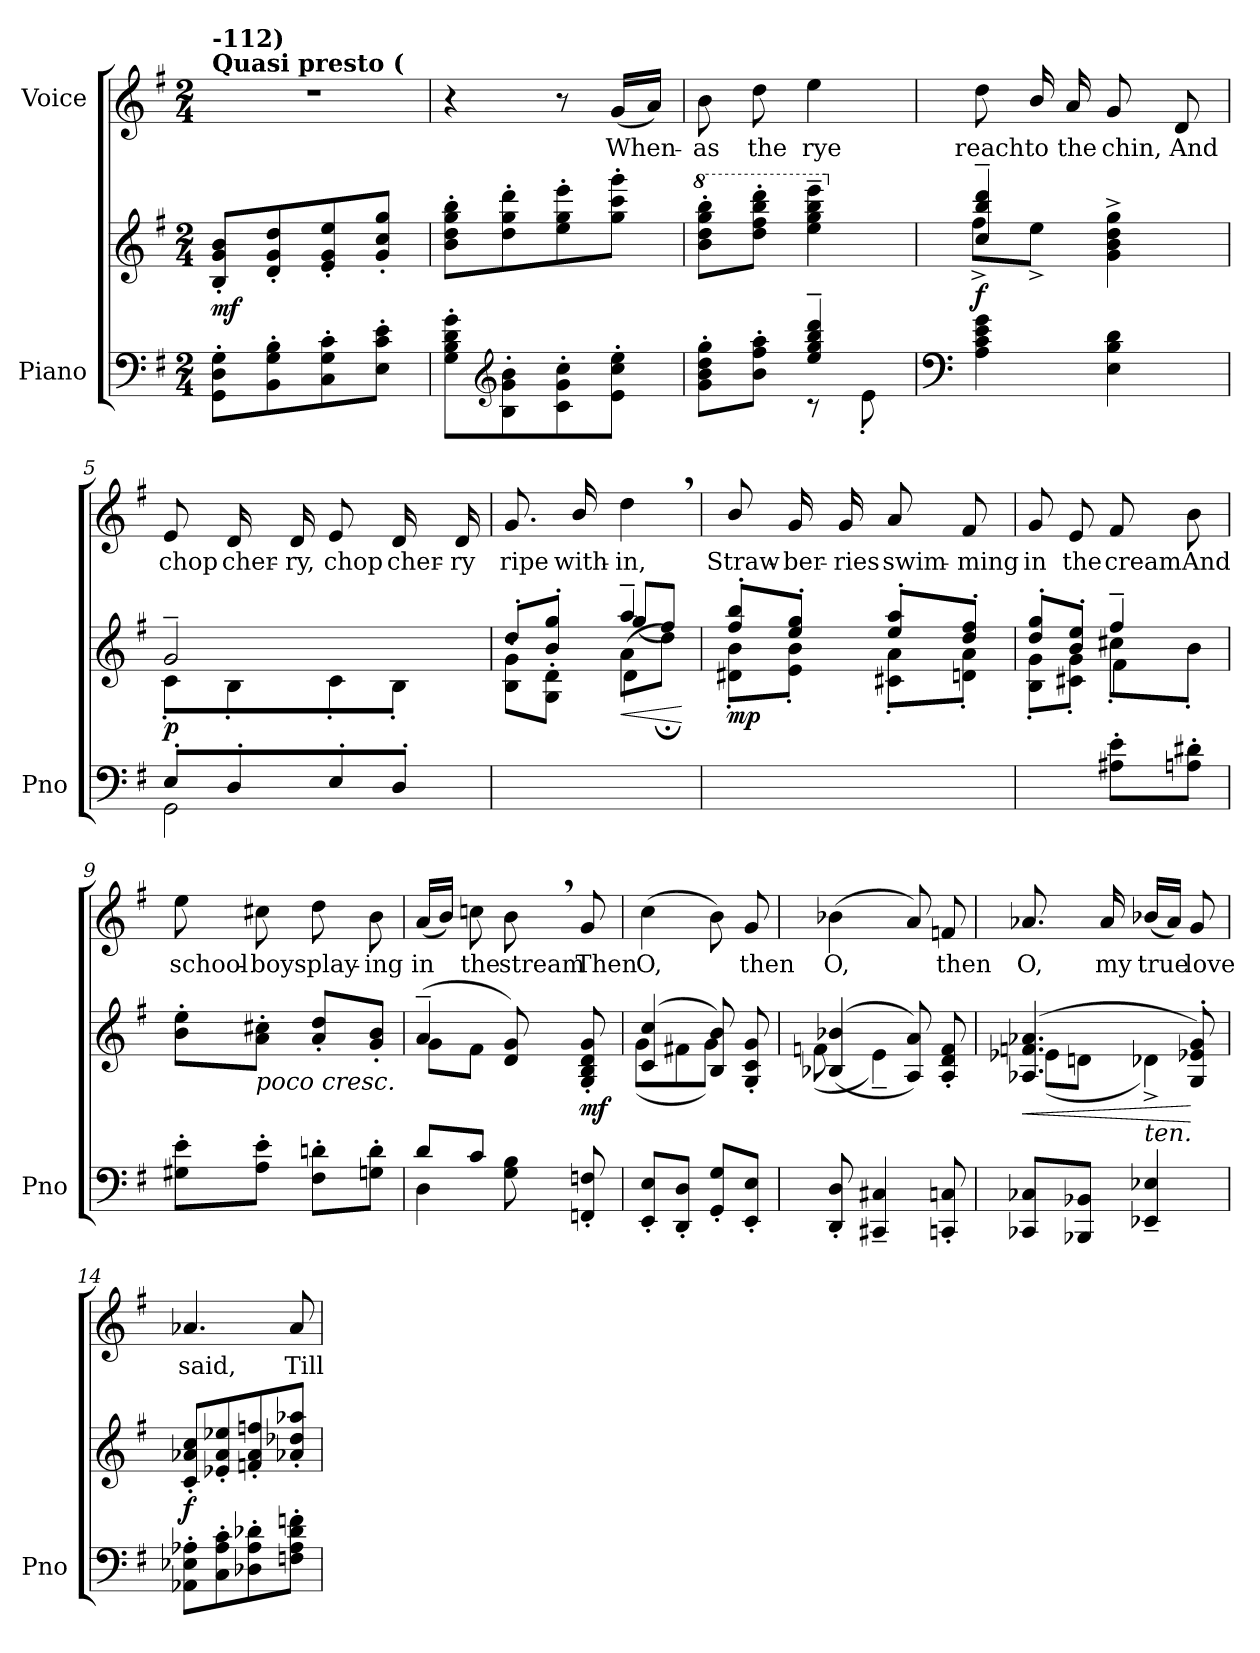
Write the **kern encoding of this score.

**kern	**kern	**dynam	**kern	**text
*part2	*part2	*part2	*part1	*part1
*staff3	*staff2	*staff2/3	*staff1	*staff1
*I"Piano	*	*	*I"Voice	*
*I'Pno	*	*	*	*
*clefF4	*clefG2	*	*clefG2	*
*k[f#]	*k[f#]	*	*k[f#]	*
*M2/4	*M2/4	*	*M2/4	*
*MM108	*MM108	*	*MM108	*
=1	=1	=1	=1	=1
!	!	!	!LO:TX:a:B:t=Quasi presto (	!
!	!	!	!LO:TX:a:B:t=-112)	!
!	!	!LO:DY:b	!	!
8GG\' 8D\' 8G\'L	8B/' 8g/' 8b/'L	mf	2r	.
8BB\' 8G\' 8B\'	8d/' 8g/' 8dd/'	.	.	.
8C\' 8G\' 8c\'	8e/' 8g/' 8ee/'	.	.	.
8E\' 8c\' 8e\'J	8g/' 8cc/' 8gg/'J	.	.	.
=2	=2	=2	=2	=2
8G\' 8B\' 8d\' 8g\'L	8b\' 8dd\' 8gg\' 8bb\'L	.	4r	.
*clefG2	*	*	*	*
8B\' 8g\' 8b\'	8dd\' 8gg\' 8ddd\'	.	.	.
8c\' 8g\' 8cc\'	8ee\' 8gg\' 8eee\'	.	8r	.
!	!	!	!	!LO:LY:b
8e\' 8cc\' 8ee\'J	8gg\' 8ccc\' 8ggg\'J	.	(16g/LL	When-
.	.	.	16a/JJ)	.
=3	=3	=3	=3	=3
*^	*	*	*	*
*	*	*8va	*	*	*
!	!	!	!	!	!LO:LY:b
8g\' 8b\' 8dd\' 8gg\'L	4ryy	8bb\' 8ddd\' 8ggg\' 8bbb\'L	.	8b\	as
!	!	!	!	!	!LO:LY:b
8b\' 8ff#\' 8aa\'J	.	8ddd\' 8fff#\' 8bbb\' 8dddd\'J	.	8dd\	the
!	!	!	!	!	!LO:LY:b
4ee/~ 4gg/~ 4bb/~ 4ddd/~	8r	4eee\~ 4ggg\~ 4bbb\~ 4eeee\~	.	4ee\	rye
.	8e'>\	.	.	.	.
*v	*v	*	*	*	*
=4	=4	=4	=4	=4
*clefF4	*	*	*	*
*	*X8va	*	*	*
*^	*^	*	*	*
!	!	!	!	!LO:DY:b	!	!LO:LY:b
*v	*v	*	*	*	*	*
4A\ 4c\ 4e\ 4g\	4cc/~ 4bb/~ 4ddd/~	8ff#^\L	f	8dd\	reach
!	!	!	!	!	!LO:LY:b
.	.	8ee^\J	.	16b/	to
!	!	!	!	!	!LO:LY:b
.	.	.	.	16a/	the
!	!	!	!	!	!LO:LY:b
4E\ 4B\ 4d\	4g\^ 4b\^ 4dd\^ 4gg\^	4ryy	.	8g/	chin,
!	!	!	!	!	!LO:LY:b
.	.	.	.	8d/	And
!!LO:LB:g=z
=5	=5	=5	=5	=5	=5
*^	*	*	*	*	*
!	!	!	!	!LO:DY:b	!	!LO:LY:b
8E'>/L	2GG\	2g~/	8c'\L	p	8e/	chop
!	!	!	!	!	!	!LO:LY:b
8D'>/	.	.	8B'\	.	16d/	cher-
!	!	!	!	!	!	!LO:LY:b
.	.	.	.	.	16d/	-ry,
!	!	!	!	!	!	!LO:LY:b
8E'>/	.	.	8c'\	.	8e/	chop
!	!	!	!	!	!	!LO:LY:b
8D'>/J	.	.	8B'\J	.	16d/	cher-
!	!	!	!	!	!	!LO:LY:b
.	.	.	.	.	16d/	-ry
*v	*v	*	*	*	*	*
=6	=6	=6	=6	=6	=6
*	*^	*^	*	*	*
!	!	!	!	!	!	!	!LO:LY:b
2ryy	8dd'>/L	4ryy	8B\'< 8g\'<L	4ryy	.	8.g/	ripe
.	8b/'> 8gg/'>J	.	8G\'< 8d\'<J	.	.	.	.
!	!	!	!	!	!	!	!LO:LY:b
.	.	.	.	.	.	16b/	with-
!	!	!	!	!	!LO:HP:b	!	!LO:LY:b
.	4aa~/	(>8gg/L	(<8a\L	4d\	<	4dd,\	-in,
.	.	8ff#;</J)	8dd\J)	.	.	.	.
*	*v	*v	*v	*v	*	*	*
.	.	[	.	.
=7	=7	=7	=7	=7
*	*^	*	*	*
!	!	!	!LO:DY:b	!	!LO:LY:b
2ryy	8ff#/'> 8bb/'>L	8d#X\'< 8b\'<L	mp	8b/	Straw-
!	!	!	!	!	!LO:LY:b
.	8ee/'> 8gg/'>J	8e\'< 8b\'<J	.	16g/	-ber-
!	!	!	!	!	!LO:LY:b
.	.	.	.	16g/	-ries
!	!	!	!	!	!LO:LY:b
.	8ee/'> 8aa/'>L	8c#X\'< 8a\'<L	.	8a/	swim-
!	!	!	!	!	!LO:LY:b
.	8dd/'> 8ff#/'>J	8dn\'< 8a\'<J	.	8f#/	-ming
!!LO:LB:g=z
=8	=8	=8	=8	=8	=8
*	*^	*^	*	*	*
!	!	!	!	!	!	!	!LO:LY:b
4ryy	8dd/'> 8gg/'>L	4ryy	4ryy	8B\'< 8g\'<L	.	8g/	in
!	!	!	!	!	!	!	!LO:LY:b
.	8b/'> 8ee/'>J	.	.	8c#X\'< 8g\'<J	.	8e/	the
!	!	!	!	!	!	!	!LO:LY:b
8A#X\' 8e\'L	4ff#~/	8cc#X'\L	4f#\	4ryy	.	8f#/	cream
!	!	!	!	!	!	!	!LO:LY:b
8An\' 8d#X\'J	.	8b'\J	.	.	.	8b\	And
*	*	*v	*v	*v	*	*	*
=9	=9	=9	=9	=9	=9
!	!	!	!	!	!LO:LY:b
*	*v	*v	*	*	*
8G#X\' 8e\'L	8b\' 8ee\'L	.	8ee\	school-
!	!LO:TX:b:i:t=poco  cresc.	!	!	!
!	!	!	!	!LO:LY:b
8A\' 8e\'J	8a\' 8cc#X\'J	.	8cc#X\	-boys
!	!	!	!	!LO:LY:b
8F#\' 8dn\'L	8a/' 8dd/'L	.	8dd\	play-
!	!	!	!	!LO:LY:b
8Gn\' 8d\'J	8g/' 8b/'J	.	8b\	-ing
=10	=10	=10	=10	=10
*^	*^	*	*	*
!	!	!	!	!	!	!LO:LY:b
8d/L	4D\	(4a~/	8g\L	.	(16a/LL	in
.	.	.	.	.	16b/JJ)	.
!	!	!	!	!	!	!LO:LY:b
8c/J	.	.	8f#\J	.	8ccn\	the
!	!	!	!	!	!	!LO:LY:b
8G\ 8B\	4ryy	8d/ 8g/)	4ryy	.	8b,\	stream_
!	!	!	!	!LO:DY:b	!	!LO:LY:b
8FFn/' 8Fn/'	.	8G/'< 8B/'< 8d/'< 8g/'<	.	mf	8g/	Then
*v	*v	*	*	*	*	*
!!LO:PB:g=z
=11	=11	=11	=11	=11	=11
!	!	!	!	!	!LO:LY:b
8EE/' 8E/'L	(4c/ 4cc/	(8g\L	.	(4cc\	O,
8DD/' 8D/'J	.	8f#X\	.	.	.
8GG/' 8G/'L	8B/ 8b/)	8g\J)	.	8b\)	.
!	!	!	!	!	!LO:LY:b
8EE/' 8E/'J	8G/' 8c/' 8g/'	8ryy	.	8g/	then
=12	=12	=12	=12	=12	=12
!	!	!	!	!	!LO:LY:b
8DD/' 8D/'	((<4B-X/ 4b-X/	(8fn\	.	(4b-X\	O,
4CC#X/~ 4C#X/~	.	4e~\)	.	.	.
.	8A/ 8a/))	.	.	8a/)	.
!	!	!	!	!	!LO:LY:b
8CCn/' 8Cn/'	8A/'< 8d/'< 8f/'<	8ryy	.	8fn/	then
=13	=13	=13	=13	=13	=13
!	!	!	!LO:HP:b	!	!LO:LY:b
8CC-X/ 8C-X/L	(4.A-X/ 4.fn/ 4.a-X/	(8e-X\L	<	8.a-X/	O,
8BBB-X/ 8BB-X/J	.	8dn\J	.	.	.
!	!	!	!	!	!LO:LY:b
.	.	.	.	16a-/	my
!	!	!LO:TX:b:i:t=ten.	!	!	!
!	!	!	!	!	!LO:LY:b
4EE-X/~ 4E-X/~	.	4d-X^>\)	.	(16b-X/LL	true
.	.	.	.	16a-/JJ)	.
!	!	!	!	!	!LO:LY:b
.	8G/'< 8e-X/'< 8g/'<)	.	[	8g/	love
*	*v	*v	*	*	*
!!LO:LB:g=z
=14	=14	=14	=14	=14
!	!	!LO:DY:b	!	!LO:LY:b
8AA-X\' 8E-X\' 8A-X\'L	8c/' 8a-X/' 8cc/'L	f	4.a-X/	said,
8C\' 8A-\' 8c\'	8e-X/' 8a-/' 8ee-X/'	.	.	.
8D-X\' 8A-\' 8d-X\'	8fn/' 8a-/' 8ffn/'	.	.	.
!	!	!	!	!LO:LY:b
8Fn\' 8A-\' 8d-\' 8fn\'J	8a-X/' 8dd-X/' 8aa-X/'J	.	8a-/	Till
=	=	=	=	=
*-	*-	*-	*-	*-
